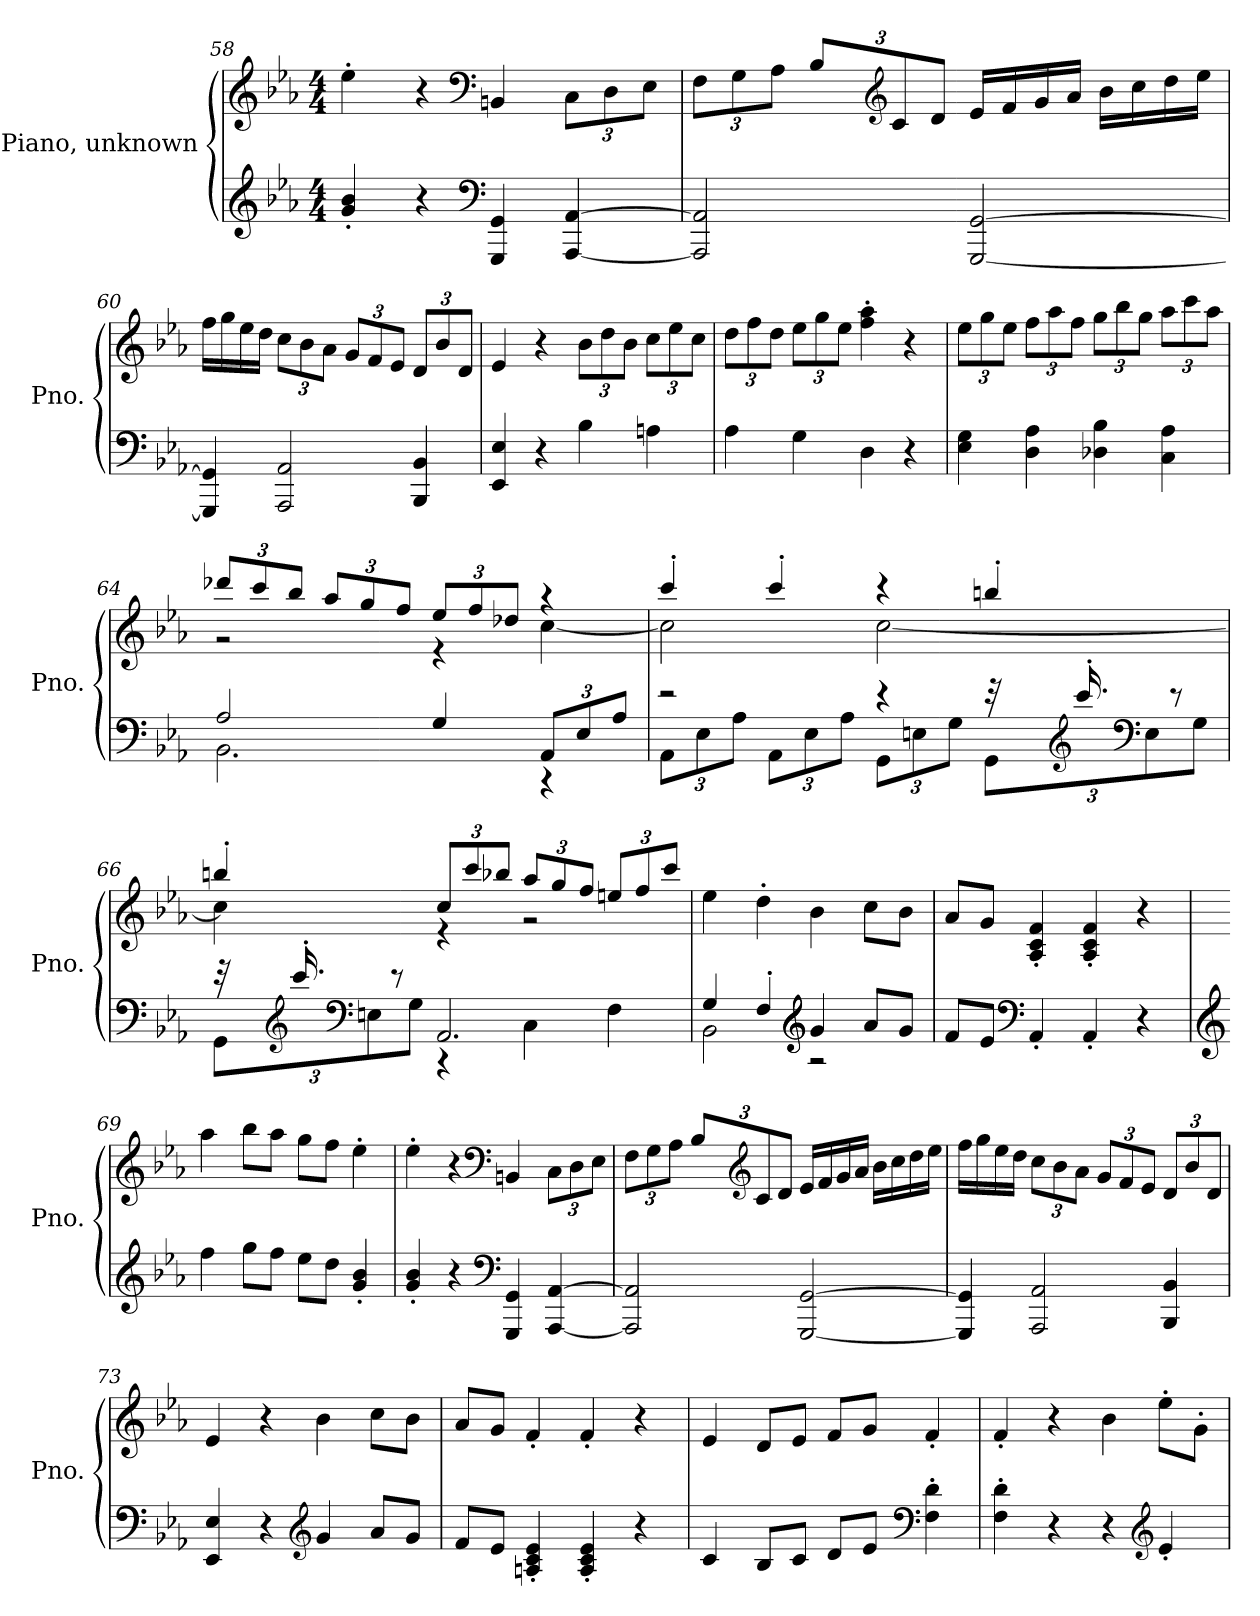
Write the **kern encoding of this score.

**kern	**kern
*part1	*part1
*staff2	*staff1
*I"Piano, unknown	*
*I'Pno.	*
*clefG2	*clefG2
*k[b-e-a-]	*k[b-e-a-]
*M4/4	*M4/4
=58	=58
4g/' 4b-/'	4ee-'\
4r	4r
*clefF4	*clefF4
4GGG/ 4GG/	4BBn/
*	*Xbrackettup
[4AAA-/ [4AA-/	12C\L
.	12D\
.	12E-\J
!!LO:LB:g=z
=59	=59
2AAA-/] 2AA-/]	12F\L
.	12G\
.	12A-\J
.	12B-/L
*	*clefG2
.	12c/
.	12d/J
[2GGG/ [2GG/	16e-/LL
.	16f/
.	16g/
.	16a-/JJ
.	16b-\LL
.	16cc\
.	16dd\
.	16ee-\JJ
=60	=60
4GGG/] 4GG/]	16ff\LL
.	16gg\
.	16ee-\
.	16dd\JJ
2AAA-/ 2AA-/	12cc\L
.	12b-\
.	12a-\J
.	12g/L
.	12f/
.	12e-/J
4BBB-/ 4BB-/	12d/L
.	12b-/
.	12d/J
=61	=61
4EE-/ 4E-/	4e-/
4r	4r
4B-\	12b-\L
.	12dd\
.	12b-\J
4An\	12cc\L
.	12ee-\
.	12cc\J
!!LO:LB:g=z
=62	=62
4A-\	12dd\L
.	12ff\
.	12dd\J
4G\	12ee-\L
.	12gg\
.	12ee-\J
4D\	4ff\' 4aa-\'
4r	4r
=63	=63
4E-\ 4G\	12ee-\L
.	12gg\
.	12ee-\J
4D\ 4A-\	12ff\L
.	12aa-\
.	12ff\J
4D-X\ 4B-\	12gg\L
.	12bb-\
.	12gg\J
4C\ 4A-\	12aa-\L
.	12ccc\
.	12aa-\J
=64	=64
*^	*^
2A-/	2.BB-\	12ddd-X/L	2r
.	.	12ccc/	.
.	.	12bb-/J	.
.	.	12aa-/L	.
.	.	12gg/	.
.	.	12ff/J	.
4G/	.	12ee-/L	4r
.	.	12ff/	.
.	.	12dd-X/J	.
*Xbrackettup	*	*	*
12AA-/L	4r	4r	[4cc\
12E-/	.	.	.
12A-/J	.	.	.
!!LO:LB:g=z	!!
=65	=65	=65	=65
2r	12AA-\L	4ccc'/	2cc\]
.	12E-\	.	.
.	12A-\J	.	.
.	12AA-\L	4ccc'/	.
.	12E-\	.	.
.	12A-\J	.	.
4r	12GG\L	4r	[2cc\
.	12En\	.	.
.	12G\J	.	.
32r	12GG\L	4bbn'/	.
*clefG2	*	*	*
16.ccc'/	.	.	.
*clefF4	*	*	*
.	12E\	.	.
8r	.	.	.
.	12G\J	.	.
=66	=66	=66	=66
32r	12GG\L	4bbn'/	4cc\]
*clefG2	*	*	*
16.ccc'/	.	.	.
*clefF4	*	*	*
.	12En\	.	.
8r	.	.	.
.	12G\J	.	.
2.AA-/	4r	12cc/L	4r
.	.	12ccc/	.
.	.	12bb-X/J	.
.	4C\	12aa-/L	2r
.	.	12gg/	.
.	.	12ff/J	.
.	4F\	12een/L	.
.	.	12ff/	.
.	.	12ccc/J	.
*	*	*v	*v
!!LO:LB:g=z
=67	=67	=67
4G/	2BB-\	4ee-\
4F'/	.	4dd'\
*clefG2	*	*
4g/	2r	4b-\
8a-/L	.	8cc\L
8g/J	.	8b-\J
*v	*v	*
=68	=68
8f/L	8a-/L
8e-/J	8g/J
*clefF4	*
4AA-'/	4A-/' 4c/' 4f/'
4AA-'/	4A-/' 4c/' 4f/'
4r	4r
=69	=69
*clefG2	*
4ff\	4aa-\
8gg\L	8bb-\L
8ff\J	8aa-\J
8ee-\L	8gg\L
8dd\J	8ff\J
4g/' 4b-/'	4ee-'\
=70	=70
4g/' 4b-/'	4ee-'\
4r	4r
*clefF4	*clefF4
4GGG/ 4GG/	4BBn/
[4AAA-/ [4AA-/	12C\L
.	12D\
.	12E-\J
!!LO:PB:g=z
=71	=71
2AAA-/] 2AA-/]	12F\L
.	12G\
.	12A-\J
.	12B-/L
*	*clefG2
.	12c/
.	12d/J
[2GGG/ [2GG/	16e-/LL
.	16f/
.	16g/
.	16a-/JJ
.	16b-\LL
.	16cc\
.	16dd\
.	16ee-\JJ
=72	=72
4GGG/] 4GG/]	16ff\LL
.	16gg\
.	16ee-\
.	16dd\JJ
2AAA-/ 2AA-/	12cc\L
.	12b-\
.	12a-\J
.	12g/L
.	12f/
.	12e-/J
4BBB-/ 4BB-/	12d/L
.	12b-/
.	12d/J
=73	=73
4EE-/ 4E-/	4e-/
4r	4r
*clefG2	*
4g/	4b-\
8a-/L	8cc\L
8g/J	8b-\J
=74	=74
8f/L	8a-/L
8e-/J	8g/J
4An/' 4c/' 4e-/'	4f'/
4A/' 4c/' 4e-/'	4f'/
4r	4r
!!LO:LB:g=z
=75	=75
4c/	4e-/
8B-/L	8d/L
8c/J	8e-/J
8d/L	8f/L
8e-/J	8g/J
*clefF4	*
4F\' 4d\'	4f'/
=76	=76
4F\' 4d\'	4f'/
4r	4r
4r	4b-\
*clefG2	*
4e-'/	8ee-'\L
.	8g'\J
=	=
*-	*-
